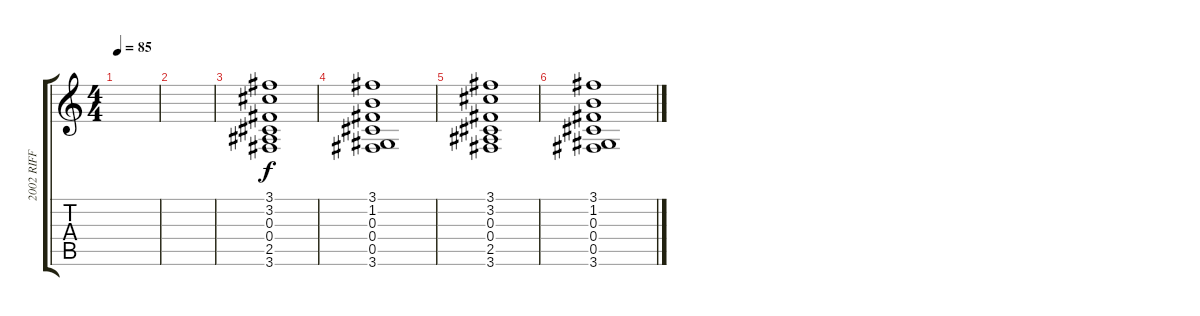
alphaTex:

\track ("2002 RIFF B" "2002 RIFF ") {instrument distortionguitar}
\staff {score tabs}
\tuning (Eb4 Bb3 Gb3 Db3 Ab2 Eb2) {hide}
\ts (4 4)
\tempo 85
\clef g2
\ks c
|
|
(3.1 3.2 0.3 0.4 2.5 3.6).1 |
(3.1 1.2 0.3 0.4 0.5 3.6).1 |
(3.1 3.2 0.3 0.4 2.5 3.6).1 |
(3.1 1.2 0.3 0.4 0.5 3.6).1
